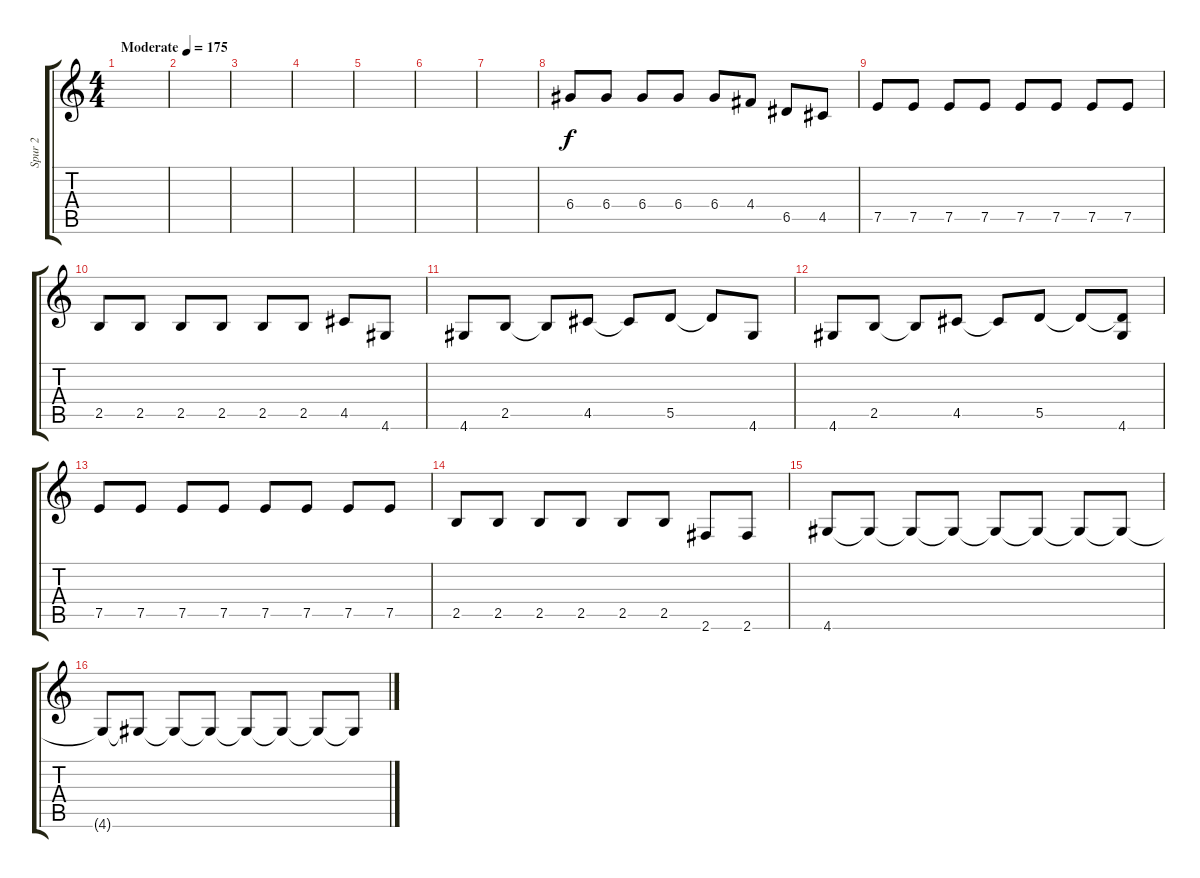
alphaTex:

\track ("Spur 2" "Spur 2") {instrument electricbasspick}
\staff {score tabs}
\tuning (E4 B3 G3 D3 A2 E2) {hide}
\ts (4 4)
\tempo (175 "Moderate")
\clef g2
\ks c
|
|
|
|
|
|
|
6.4.8 6.4.8 6.4.8 6.4.8 6.4.8 4.4.8 6.5.8 4.5.8 |
7.5.8 7.5.8 7.5.8 7.5.8 7.5.8 7.5.8 7.5.8 7.5.8 |
2.5.8 2.5.8 2.5.8 2.5.8 2.5.8 2.5.8 4.5.8 4.6.8 |
4.6.8 2.5.8 2.5{t}.8 4.5.8 4.5{t}.8 5.5.8 5.5{t}.8 4.6.8 |
4.6.8 2.5.8 2.5{t}.8 4.5.8 4.5{t}.8 5.5.8 5.5{t}.8 (5.5{t} 4.6).8 |
7.5.8 7.5.8 7.5.8 7.5.8 7.5.8 7.5.8 7.5.8 7.5.8 |
2.5.8 2.5.8 2.5.8 2.5.8 2.5.8 2.5.8 2.6.8 2.6.8 |
4.6.8 4.6{t}.8 4.6{t}.8 4.6{t}.8 4.6{t}.8 4.6{t}.8 4.6{t}.8 4.6{t}.8 |
4.6{t}.8 4.6{t}.8 4.6{t}.8 4.6{t}.8 4.6{t}.8 4.6{t}.8 4.6{t}.8 4.6{t}.8
